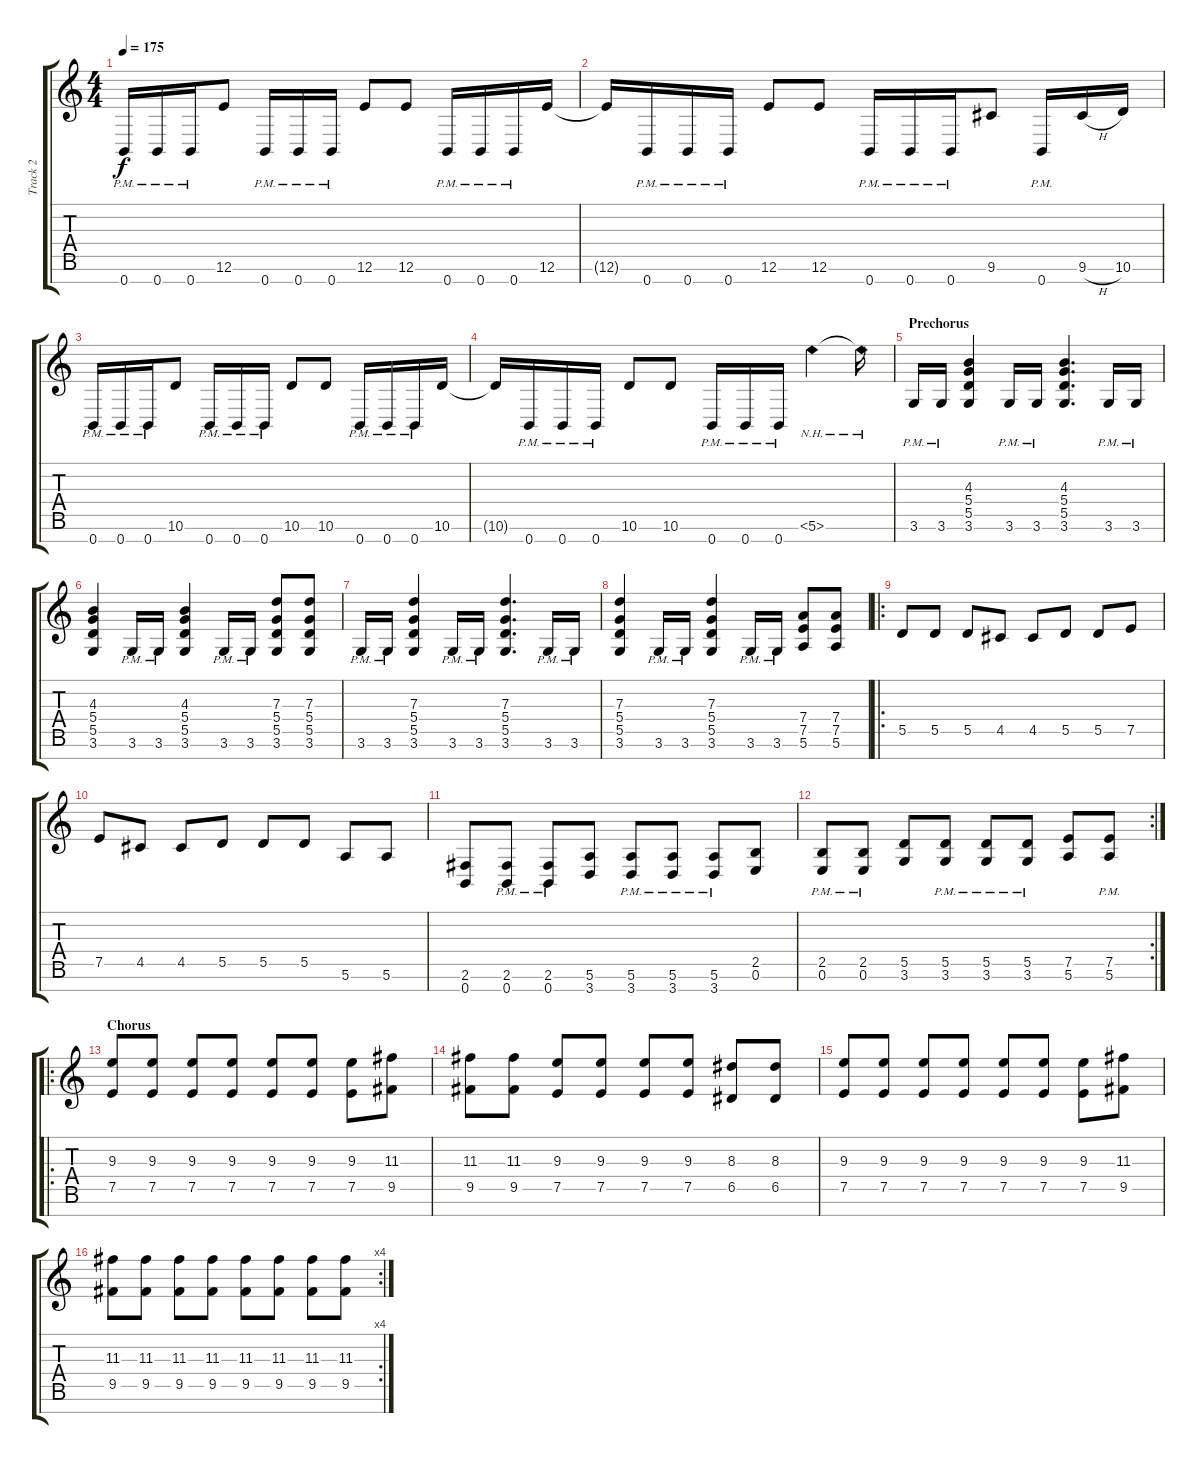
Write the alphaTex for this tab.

\track ("Track 2" "Track 2") {instrument distortionguitar}
\staff {score tabs}
\tuning (E4 B3 G3 D3 A2 E2 B1) {hide}
\ts (4 4)
\tempo 175
\clef g2
\ks c
0.7{pm}.16{dy f} 0.7{pm}.16 0.7{pm}.16 12.6.8 0.7{pm}.16 0.7{pm}.16 0.7{pm}.16 12.6.8 12.6.8 0.7{pm}.16 0.7{pm}.16 0.7{pm}.16 12.6.16 |
12.6{t}.16 0.7{pm}.16 0.7{pm}.16 0.7{pm}.16 12.6.8 12.6.8 0.7{pm}.16 0.7{pm}.16 0.7{pm}.16 9.6.8 0.7{pm}.16 9.6{h}.16 10.6.16 |
0.7{pm}.16 0.7{pm}.16 0.7{pm}.16 10.6.8 0.7{pm}.16 0.7{pm}.16 0.7{pm}.16 10.6.8 10.6.8 0.7{pm}.16 0.7{pm}.16 0.7{pm}.16 10.6.16 |
10.6{t}.16 0.7{pm}.16 0.7{pm}.16 0.7{pm}.16 10.6.8 10.6.8 0.7{pm}.16 0.7{pm}.16 0.7{pm}.16 5.6{nh}.4 5.6{nh t}.16 |
\section ("" "Prechorus")
3.6{pm}.16 3.6{pm}.16 (4.3 5.4 5.5 3.6).4 3.6{pm}.16 3.6{pm}.16 (4.3 5.4 5.5 3.6).4{d} 3.6{pm}.16 3.6{pm}.16 |
(4.3 5.4 5.5 3.6).4 3.6{pm}.16 3.6{pm}.16 (4.3 5.4 5.5 3.6).4 3.6{pm}.16 3.6{pm}.16 (7.3 5.4 5.5 3.6).8 (7.3 5.4 5.5 3.6).8 |
3.6{pm}.16 3.6{pm}.16 (7.3 5.4 5.5 3.6).4 3.6{pm}.16 3.6{pm}.16 (7.3 5.4 5.5 3.6).4{d} 3.6{pm}.16 3.6{pm}.16 |
(7.3 5.4 5.5 3.6).4 3.6{pm}.16 3.6{pm}.16 (7.3 5.4 5.5 3.6).4 3.6{pm}.16 3.6{pm}.16 (7.4 7.5 5.6).8 (7.4 7.5 5.6).8 |
\ro
5.5.8 5.5.8 5.5.8 4.5.8 4.5.8 5.5.8 5.5.8 7.5.8 |
7.5.8 4.5.8 4.5.8 5.5.8 5.5.8 5.5.8 5.6.8 5.6.8 |
(2.6 0.7).8 (2.6{pm} 0.7{pm}).8 (2.6{pm} 0.7{pm}).8 (5.6 3.7).8 (5.6{pm} 3.7{pm}).8 (5.6{pm} 3.7{pm}).8 (5.6{pm} 3.7{pm}).8 (2.5 0.6).8 |
\rc 2
(2.5{pm} 0.6{pm}).8 (2.5{pm} 0.6{pm}).8 (5.5 3.6).8 (5.5{pm} 3.6{pm}).8 (5.5{pm} 3.6{pm}).8 (5.5{pm} 3.6{pm}).8 (7.5 5.6).8 (7.5{pm} 5.6{pm}).8 |
\ro
\section ("" "Chorus")
(9.3 7.5).8 (9.3 7.5).8 (9.3 7.5).8 (9.3 7.5).8 (9.3 7.5).8 (9.3 7.5).8 (9.3 7.5).8 (11.3 9.5).8 |
(11.3 9.5).8 (11.3 9.5).8 (9.3 7.5).8 (9.3 7.5).8 (9.3 7.5).8 (9.3 7.5).8 (8.3 6.5).8 (8.3 6.5).8 |
(9.3 7.5).8 (9.3 7.5).8 (9.3 7.5).8 (9.3 7.5).8 (9.3 7.5).8 (9.3 7.5).8 (9.3 7.5).8 (11.3 9.5).8 |
\rc 4
(11.3 9.5).8 (11.3 9.5).8 (11.3 9.5).8 (11.3 9.5).8 (11.3 9.5).8 (11.3 9.5).8 (11.3 9.5).8 (11.3 9.5).8
